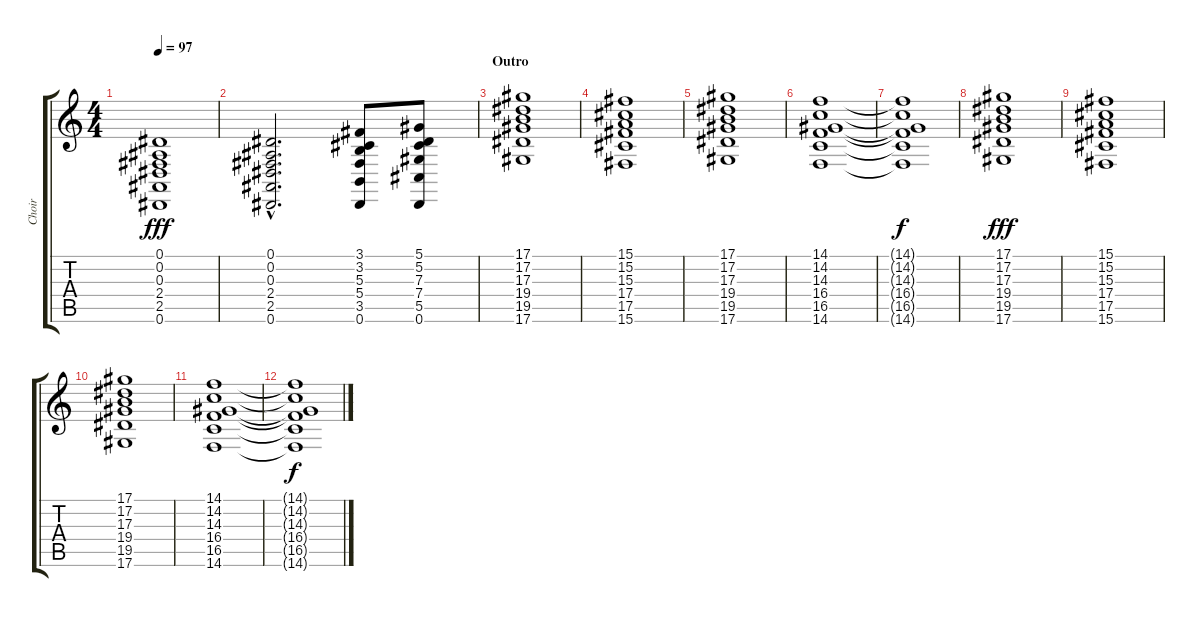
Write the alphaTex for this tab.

\track ("Choir" "Choir") {instrument choiraahs}
\staff {score tabs}
\tuning (Eb4 Bb3 Gb3 Db3 Ab2 Eb2) {hide}
\ts (4 4)
\tempo 97
\clef g2
\ks c
(0.1 0.2 0.3 2.4 2.5 0.6).1{dy fff} |
(0.1{hac} 0.2{hac} 0.3{hac} 2.4{hac} 2.5{hac} 0.6{hac}).2{d} (3.1 3.2 5.3 5.4 3.5 0.6).8 (5.1 5.2 7.3 7.4 5.5 0.6).8 |
\section ("" "Outro")
(17.1 17.2 17.3 19.4 19.5 17.6).1 |
(15.1 15.2 15.3 17.4 17.5 15.6).1 |
(17.1 17.2 17.3 19.4 19.5 17.6).1 |
(14.1 14.2 14.3 16.4 16.5 14.6).1 |
(14.1{t} 14.2{t} 14.3{t} 16.4{t} 16.5{t} 14.6{t}).1{dy f} |
(17.1 17.2 17.3 19.4 19.5 17.6).1{dy fff} |
(15.1 15.2 15.3 17.4 17.5 15.6).1 |
(17.1 17.2 17.3 19.4 19.5 17.6).1 |
(14.1 14.2 14.3 16.4 16.5 14.6).1 |
(14.1{t} 14.2{t} 14.3{t} 16.4{t} 16.5{t} 14.6{t}).1{dy f}
